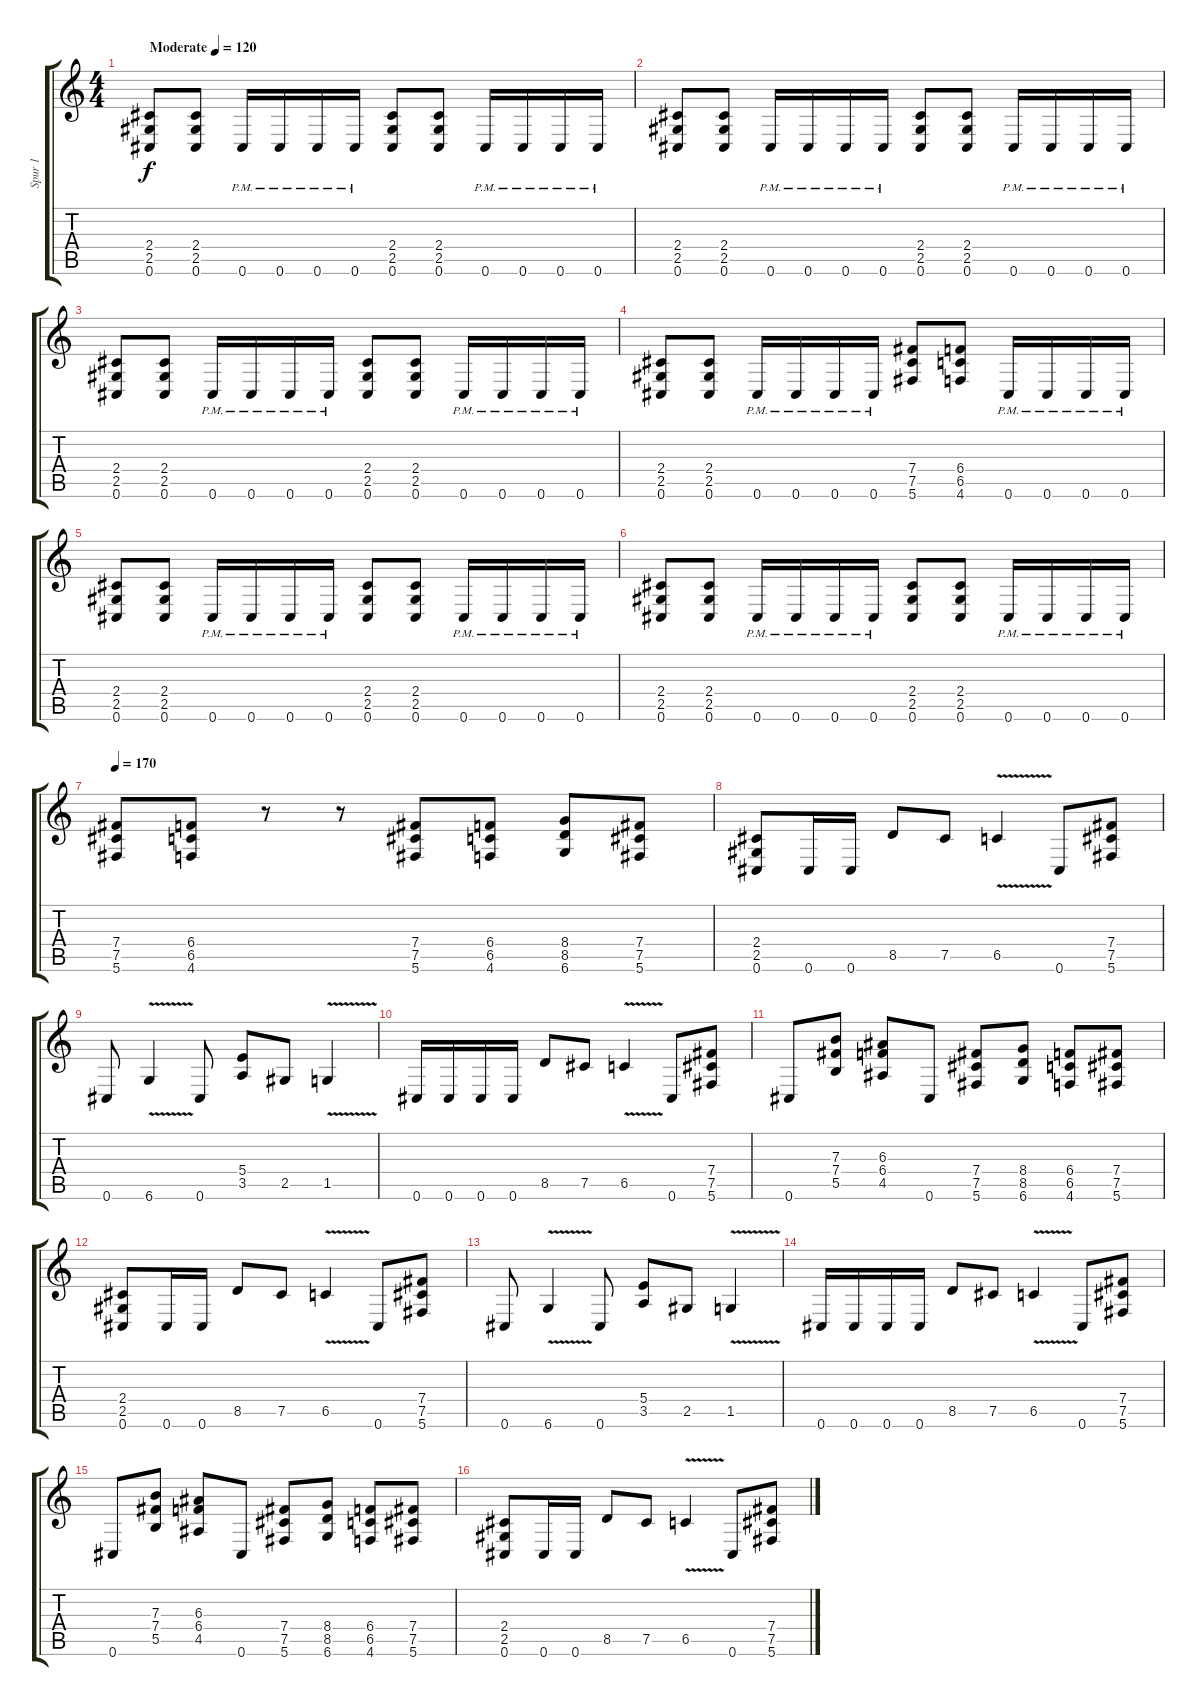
\track ("Spur 1" "Spur 1") {instrument distortionguitar}
\staff {score tabs}
\tuning (Db4 Ab3 E3 B2 Gb2 Db2) {hide}
\ts (4 4)
\tempo (120 "Moderate")
\clef g2
\ks c
(2.4 2.5 0.6).8{dy f instrument distortionguitar} (2.4 2.5 0.6).8 0.6{pm}.16 0.6{pm}.16 0.6{pm}.16 0.6{pm}.16 (2.4 2.5 0.6).8 (2.4 2.5 0.6).8 0.6{pm}.16 0.6{pm}.16 0.6{pm}.16 0.6{pm}.16 |
(2.4 2.5 0.6).8 (2.4 2.5 0.6).8 0.6{pm}.16 0.6{pm}.16 0.6{pm}.16 0.6{pm}.16 (2.4 2.5 0.6).8 (2.4 2.5 0.6).8 0.6{pm}.16 0.6{pm}.16 0.6{pm}.16 0.6{pm}.16 |
(2.4 2.5 0.6).8 (2.4 2.5 0.6).8 0.6{pm}.16 0.6{pm}.16 0.6{pm}.16 0.6{pm}.16 (2.4 2.5 0.6).8 (2.4 2.5 0.6).8 0.6{pm}.16 0.6{pm}.16 0.6{pm}.16 0.6{pm}.16 |
(2.4 2.5 0.6).8 (2.4 2.5 0.6).8 0.6{pm}.16 0.6{pm}.16 0.6{pm}.16 0.6{pm}.16 (7.4 7.5 5.6).8 (6.4 6.5 4.6).8 0.6{pm}.16 0.6{pm}.16 0.6{pm}.16 0.6{pm}.16 |
(2.4 2.5 0.6).8 (2.4 2.5 0.6).8 0.6{pm}.16 0.6{pm}.16 0.6{pm}.16 0.6{pm}.16 (2.4 2.5 0.6).8 (2.4 2.5 0.6).8 0.6{pm}.16 0.6{pm}.16 0.6{pm}.16 0.6{pm}.16 |
(2.4 2.5 0.6).8 (2.4 2.5 0.6).8 0.6{pm}.16 0.6{pm}.16 0.6{pm}.16 0.6{pm}.16 (2.4 2.5 0.6).8 (2.4 2.5 0.6).8 0.6{pm}.16 0.6{pm}.16 0.6{pm}.16 0.6{pm}.16 |
\tempo 170
(7.4 7.5 5.6).8 (6.4 6.5 4.6).8 r.8 r.8 (7.4 7.5 5.6).8 (6.4 6.5 4.6).8 (8.4 8.5 6.6).8 (7.4 7.5 5.6).8 |
(2.4 2.5 0.6).8 0.6.16 0.6.16 8.5.8 7.5.8 6.5{v}.4 0.6.8 (7.4 7.5 5.6).8 |
0.6.8 6.6{v}.4 0.6.8 (5.4 3.5).8 2.5.8 1.5{v}.4 |
0.6.16 0.6.16 0.6.16 0.6.16 8.5.8 7.5.8 6.5{v}.4 0.6.8 (7.4 7.5 5.6).8 |
0.6.8 (7.3 7.4 5.5).8 (6.3 6.4 4.5).8 0.6.8 (7.4 7.5 5.6).8 (8.4 8.5 6.6).8 (6.4 6.5 4.6).8 (7.4 7.5 5.6).8 |
(2.4 2.5 0.6).8 0.6.16 0.6.16 8.5.8 7.5.8 6.5{v}.4 0.6.8 (7.4 7.5 5.6).8 |
0.6.8 6.6{v}.4 0.6.8 (5.4 3.5).8 2.5.8 1.5{v}.4 |
0.6.16 0.6.16 0.6.16 0.6.16 8.5.8 7.5.8 6.5{v}.4 0.6.8 (7.4 7.5 5.6).8 |
0.6.8 (7.3 7.4 5.5).8 (6.3 6.4 4.5).8 0.6.8 (7.4 7.5 5.6).8 (8.4 8.5 6.6).8 (6.4 6.5 4.6).8 (7.4 7.5 5.6).8 |
(2.4 2.5 0.6).8 0.6.16 0.6.16 8.5.8 7.5.8 6.5{v}.4 0.6.8 (7.4 7.5 5.6).8
